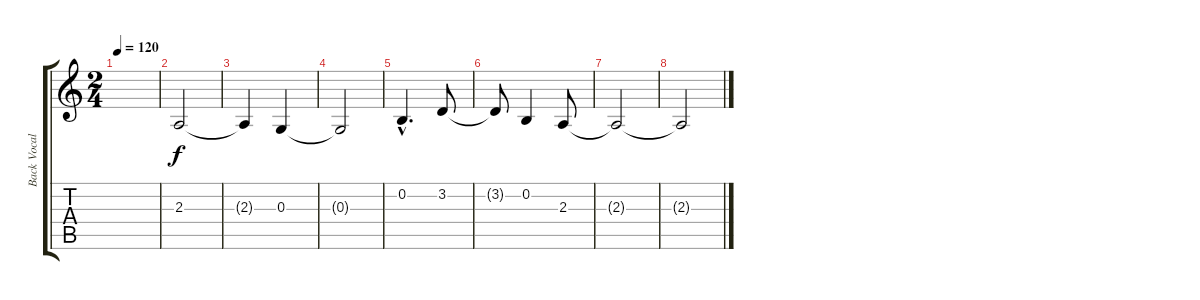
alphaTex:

\track ("Back Vocal" "Back Vocal") {instrument trumpet}
\staff {score tabs}
\tuning (E4 B3 G3 D3 A2 E2) {hide}
\ts (2 4)
\tempo 120
\clef g2
\ks c
|
2.3.2 |
2.3{t}.4 0.3.4 |
0.3{t}.2 |
0.2{hac}.4{d} 3.2.8 |
3.2{t}.8 0.2.4 2.3.8 |
2.3{t}.2 |
2.3{t}.2{volume 10}
